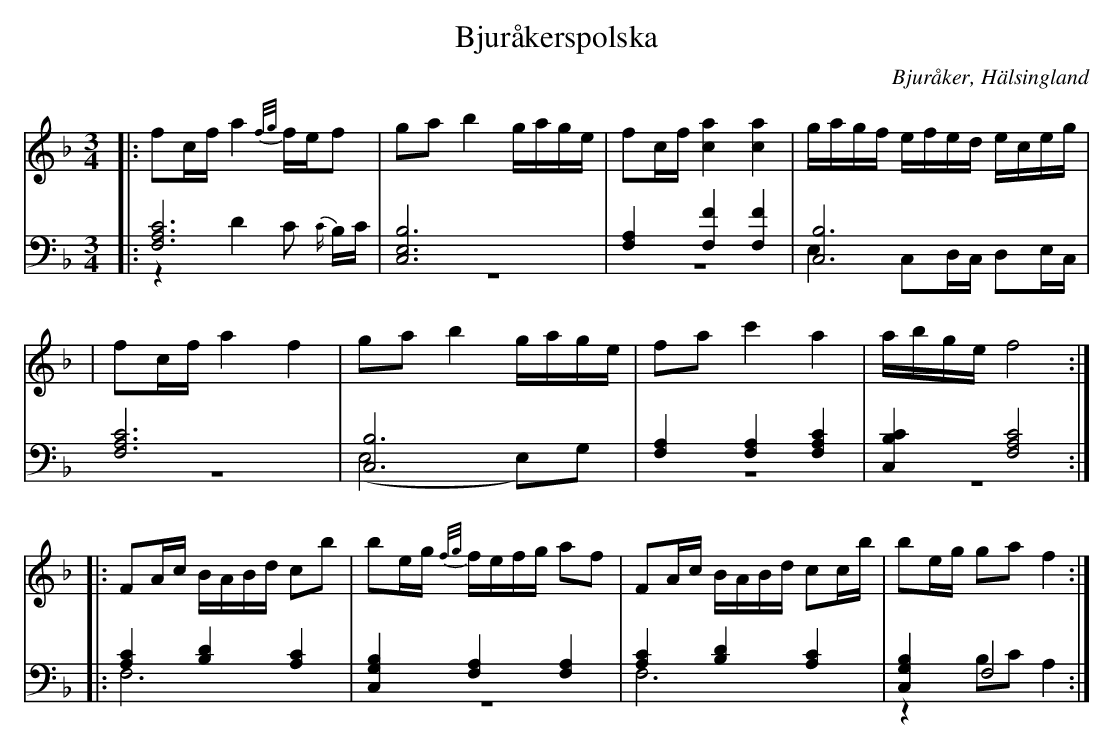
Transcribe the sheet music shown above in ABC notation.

X:1
T: Bjuråkerspolska
O: Bjuråker, Hälsingland
M: 3/4
L: 1/8
K: F
V:1
V:2
V:3 merge
V: 1
|:fc/f/ a2 {f/g/}f/e/f|ga b2 g/a/g/e/|fc/f/ [c2a2] [c2a2]|g/a/g/f/ e/f/e/d/ e/c/e/g/|
|fc/f/ a2 f2|ga b2 g/a/g/e/|fa c'2 a2| a/b/g/e/ f4:|
|:FA/c/ B/A/B/d/ cb|be/g/ {f/g/}f/e/f/g/ af|FA/c/ B/A/B/d/ cc/b/|be/g/ ga f2:|
V:2 clef=bass
|:[F,6A,6C6]|[C,6E,6B,6]|[F,2A,2] [F,2F2] [F,2F2]|[C,6B,6]|
[F,6A,6C6]|[C,6B,6]|[F,2A,2] [F,2A,2] [F,2A,2C2]|[C,2B,2C2] [F,4A,4C4]:|
 |:[A,2C2] [B,2D2] [A,2C2]|[C,2G,2B,2] [F,2A,2] [F,2A,2]|[A,2C2] [B,2D2] [A,2C2]|[C,2G,2B,2] F,4 :|
V:3 clef=bass
 |:z2D2 C {C/}B,/C/|z6|z6|E,2 C,D,/C,/ D,E,/C,/|
 |z6|(E,4 E,)G,|z6|z6:|
|:F,6|z6|F,6|z2 B,C A,2:|
